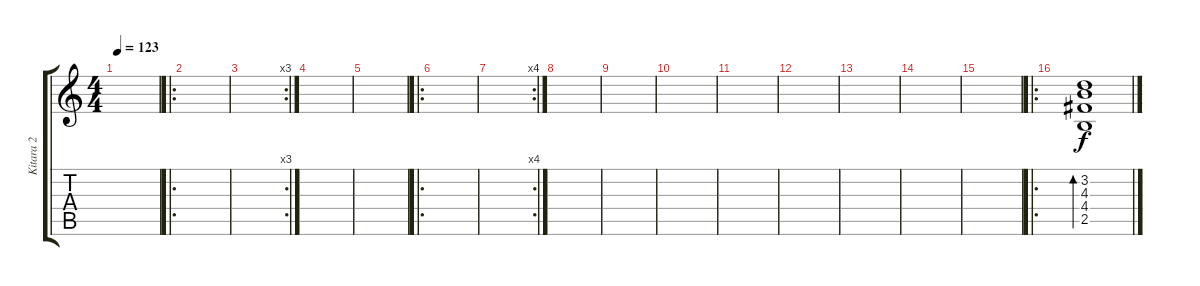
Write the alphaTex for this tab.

\track ("Kitara 2" "Kitara 2") {instrument acousticguitarnylon}
\staff {score tabs}
\tuning (E4 B3 G3 D3 A2 E2) {hide}
\ts (4 4)
\tempo 123
\clef g2
\ks c
|
\ro
|
\rc 3
|
|
|
\ro
|
\rc 4
|
|
|
|
|
|
|
|
|
\ro
(3.2 4.3 4.4 2.5).1{bd 120}
